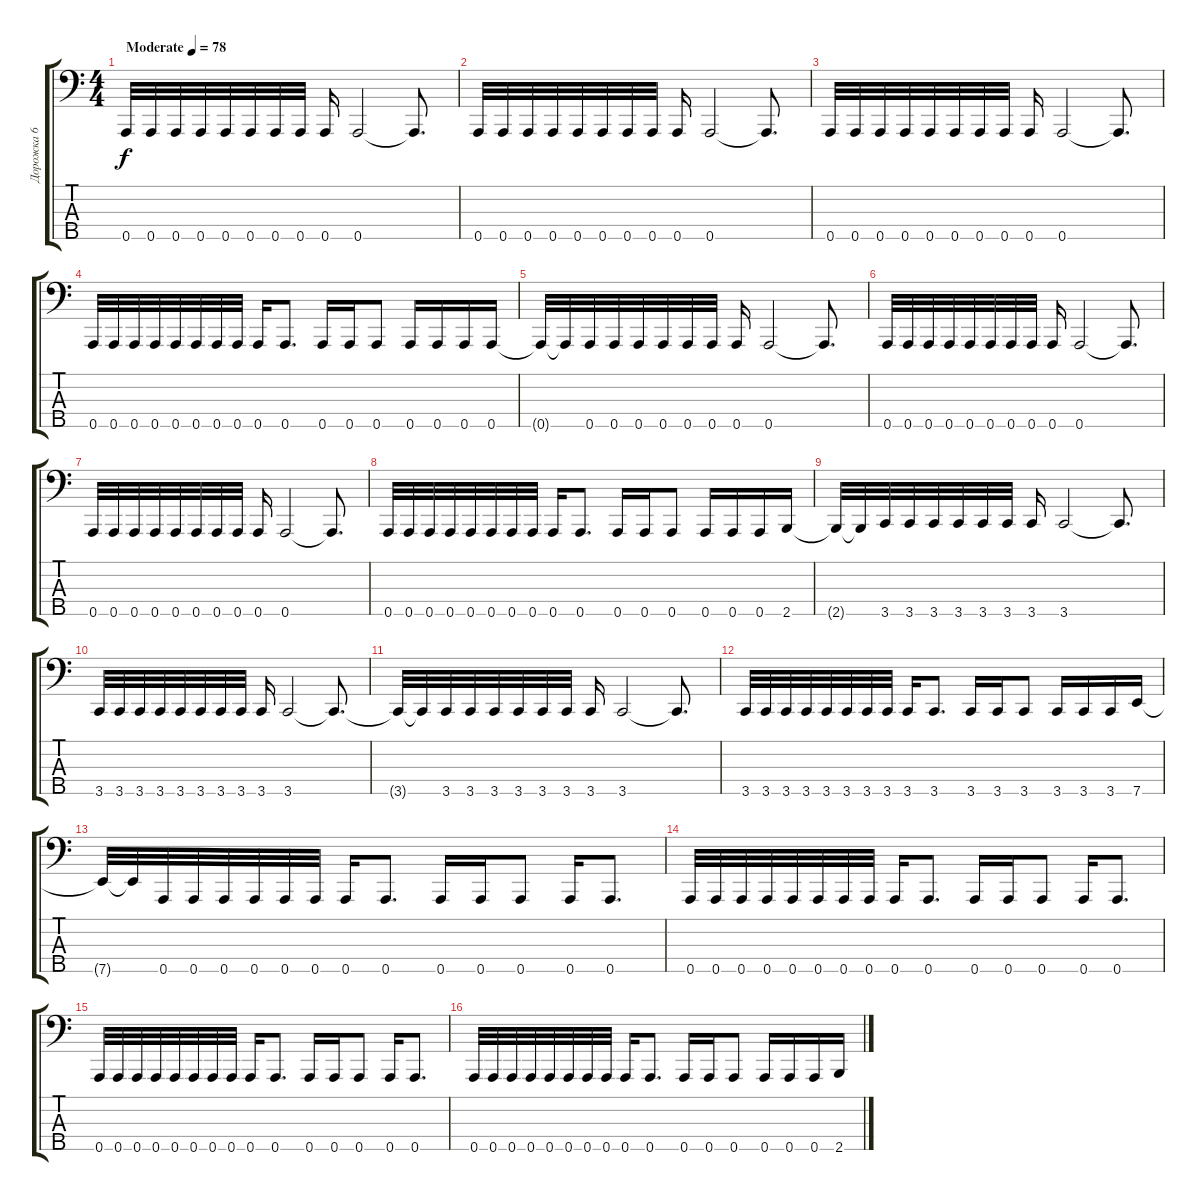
\track ("Дорожка 6" "Дорожка 6") {instrument electricbasspick}
\staff {score tabs}
\tuning (F2 C2 G1 D1 A0) {hide}
\ts (4 4)
\tempo (78 "Moderate")
\clef f4
\ks c
0.5.32{dy f volume 0 instrument electricbasspick} 0.5.32{volume 13} 0.5.32 0.5.32 0.5.32 0.5.32 0.5.32 0.5.32 0.5.16 0.5.2 0.5{t}.8{d} |
0.5.32 0.5.32 0.5.32 0.5.32 0.5.32 0.5.32 0.5.32 0.5.32 0.5.16 0.5.2 0.5{t}.8{d} |
0.5.32 0.5.32 0.5.32 0.5.32 0.5.32 0.5.32 0.5.32 0.5.32 0.5.16 0.5.2 0.5{t}.8{d} |
0.5.32 0.5.32 0.5.32 0.5.32 0.5.32 0.5.32 0.5.32 0.5.32 0.5.16 0.5.8{d} 0.5.16 0.5.16 0.5.8 0.5.16 0.5.16 0.5.16 0.5.16 |
0.5{t}.32 0.5{t}.32 0.5.32 0.5.32 0.5.32 0.5.32 0.5.32 0.5.32 0.5.16 0.5.2 0.5{t}.8{d} |
0.5.32 0.5.32 0.5.32 0.5.32 0.5.32 0.5.32 0.5.32 0.5.32 0.5.16 0.5.2 0.5{t}.8{d} |
0.5.32 0.5.32 0.5.32 0.5.32 0.5.32 0.5.32 0.5.32 0.5.32 0.5.16 0.5.2 0.5{t}.8{d} |
0.5.32 0.5.32 0.5.32 0.5.32 0.5.32 0.5.32 0.5.32 0.5.32 0.5.16 0.5.8{d} 0.5.16 0.5.16 0.5.8 0.5.16 0.5.16 0.5.16 2.5.16 |
2.5{t}.32 2.5{t}.32 3.5.32 3.5.32 3.5.32 3.5.32 3.5.32 3.5.32 3.5.16 3.5.2 3.5{t}.8{d} |
3.5.32 3.5.32 3.5.32 3.5.32 3.5.32 3.5.32 3.5.32 3.5.32 3.5.16 3.5.2 3.5{t}.8{d} |
3.5{t}.32 3.5{t}.32 3.5.32 3.5.32 3.5.32 3.5.32 3.5.32 3.5.32 3.5.16 3.5.2 3.5{t}.8{d} |
3.5.32 3.5.32 3.5.32 3.5.32 3.5.32 3.5.32 3.5.32 3.5.32 3.5.16 3.5.8{d} 3.5.16 3.5.16 3.5.8 3.5.16 3.5.16 3.5.16 7.5.16 |
7.5{t}.32 7.5{t}.32 0.5.32 0.5.32 0.5.32 0.5.32 0.5.32 0.5.32 0.5.16 0.5.8{d} 0.5.16 0.5.16 0.5.8 0.5.16 0.5.8{d} |
0.5.32 0.5.32 0.5.32 0.5.32 0.5.32 0.5.32 0.5.32 0.5.32 0.5.16 0.5.8{d} 0.5.16 0.5.16 0.5.8 0.5.16 0.5.8{d} |
0.5.32 0.5.32 0.5.32 0.5.32 0.5.32 0.5.32 0.5.32 0.5.32 0.5.16 0.5.8{d} 0.5.16 0.5.16 0.5.8 0.5.16 0.5.8{d} |
0.5.32 0.5.32 0.5.32 0.5.32 0.5.32 0.5.32 0.5.32 0.5.32 0.5.16 0.5.8{d} 0.5.16 0.5.16 0.5.8 0.5.16 0.5.16 0.5.16 2.5.16
